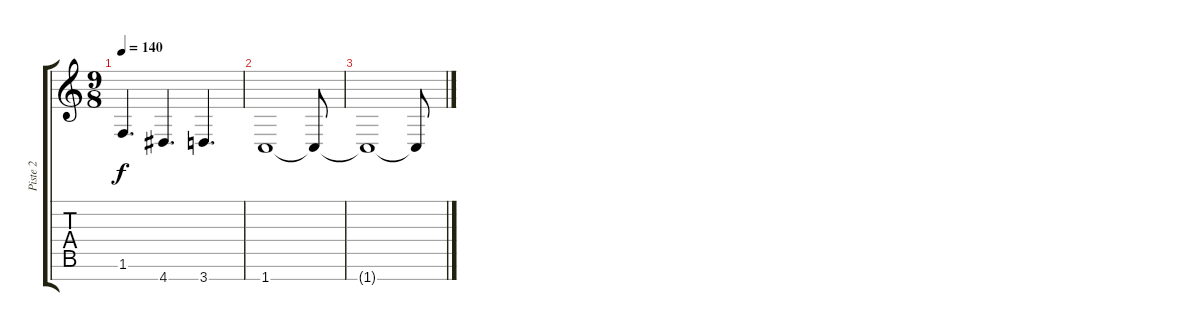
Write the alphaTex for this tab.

\track ("Piste 2" "Piste 2") {instrument fretlessbass}
\staff {score tabs}
\tuning (E4 B3 G3 D3 A2 E2 B1) {hide}
\ts (9 8)
\tempo 140
\clef g2
\ks c
1.6.4{d dy f} 4.7.4{d} 3.7.4{d} |
1.7.1 1.7{t}.8 |
1.7{t}.1 1.7{t}.8
